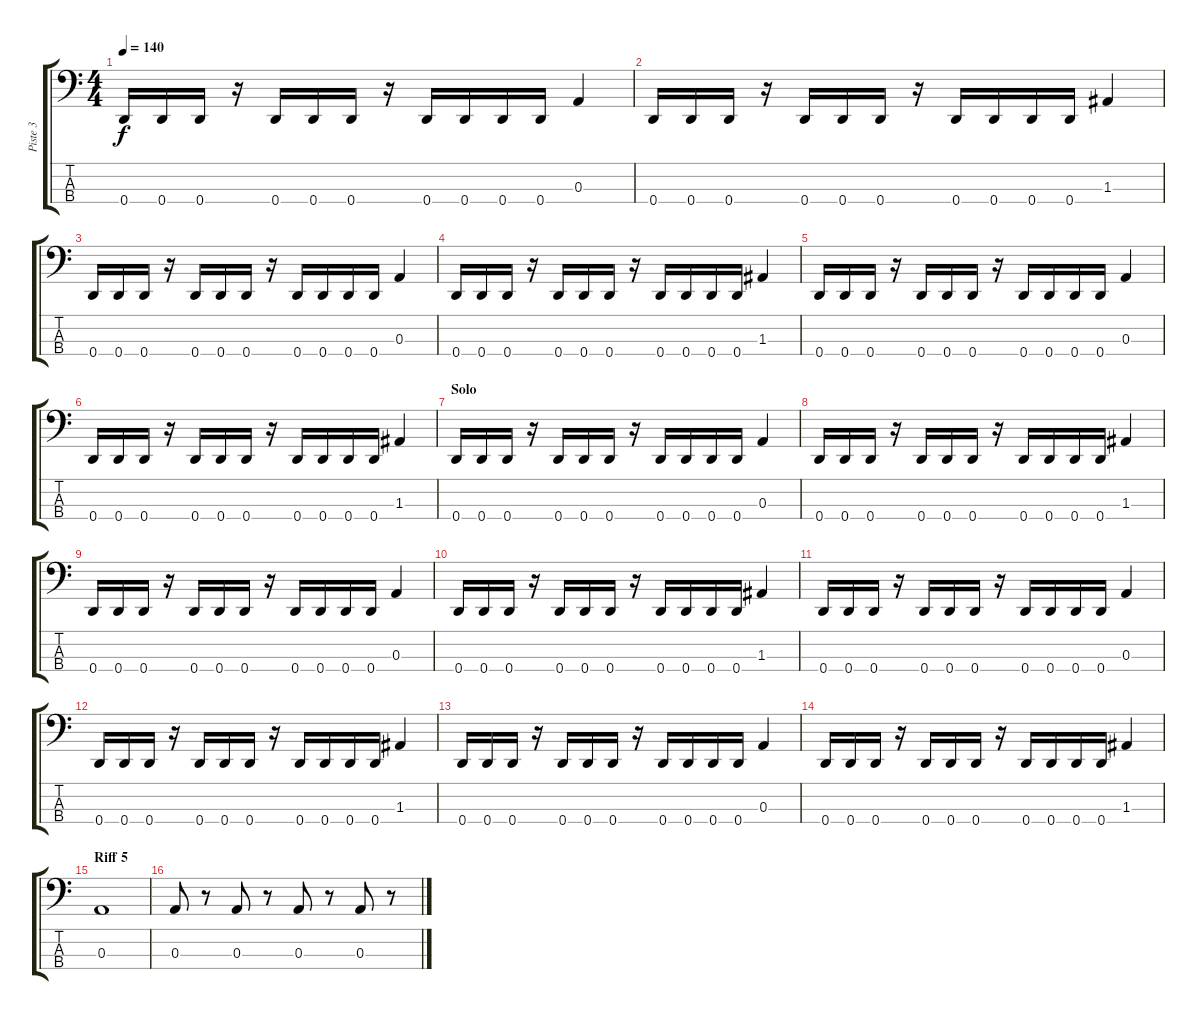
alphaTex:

\track ("Piste 3" "Piste 3") {instrument electricbasspick}
\staff {score tabs}
\tuning (G2 D2 A1 D1) {hide}
\ts (4 4)
\tempo 140
\clef f4
\ks c
0.4.16{dy f} 0.4.16 0.4.16 r.16 0.4.16 0.4.16 0.4.16 r.16 0.4.16 0.4.16 0.4.16 0.4.16 0.3.4 |
0.4.16 0.4.16 0.4.16 r.16 0.4.16 0.4.16 0.4.16 r.16 0.4.16 0.4.16 0.4.16 0.4.16 1.3.4 |
0.4.16 0.4.16 0.4.16 r.16 0.4.16 0.4.16 0.4.16 r.16 0.4.16 0.4.16 0.4.16 0.4.16 0.3.4 |
0.4.16 0.4.16 0.4.16 r.16 0.4.16 0.4.16 0.4.16 r.16 0.4.16 0.4.16 0.4.16 0.4.16 1.3.4 |
0.4.16 0.4.16 0.4.16 r.16 0.4.16 0.4.16 0.4.16 r.16 0.4.16 0.4.16 0.4.16 0.4.16 0.3.4 |
0.4.16 0.4.16 0.4.16 r.16 0.4.16 0.4.16 0.4.16 r.16 0.4.16 0.4.16 0.4.16 0.4.16 1.3.4 |
\section ("" "Solo")
0.4.16 0.4.16 0.4.16 r.16 0.4.16 0.4.16 0.4.16 r.16 0.4.16 0.4.16 0.4.16 0.4.16 0.3.4 |
0.4.16 0.4.16 0.4.16 r.16 0.4.16 0.4.16 0.4.16 r.16 0.4.16 0.4.16 0.4.16 0.4.16 1.3.4 |
0.4.16 0.4.16 0.4.16 r.16 0.4.16 0.4.16 0.4.16 r.16 0.4.16 0.4.16 0.4.16 0.4.16 0.3.4 |
0.4.16 0.4.16 0.4.16 r.16 0.4.16 0.4.16 0.4.16 r.16 0.4.16 0.4.16 0.4.16 0.4.16 1.3.4 |
0.4.16 0.4.16 0.4.16 r.16 0.4.16 0.4.16 0.4.16 r.16 0.4.16 0.4.16 0.4.16 0.4.16 0.3.4 |
0.4.16 0.4.16 0.4.16 r.16 0.4.16 0.4.16 0.4.16 r.16 0.4.16 0.4.16 0.4.16 0.4.16 1.3.4 |
0.4.16 0.4.16 0.4.16 r.16 0.4.16 0.4.16 0.4.16 r.16 0.4.16 0.4.16 0.4.16 0.4.16 0.3.4 |
0.4.16 0.4.16 0.4.16 r.16 0.4.16 0.4.16 0.4.16 r.16 0.4.16 0.4.16 0.4.16 0.4.16 1.3.4 |
\section ("" "Riff 5")
0.3.1 |
0.3.8 r.8 0.3.8 r.8 0.3.8 r.8 0.3.8 r.8
